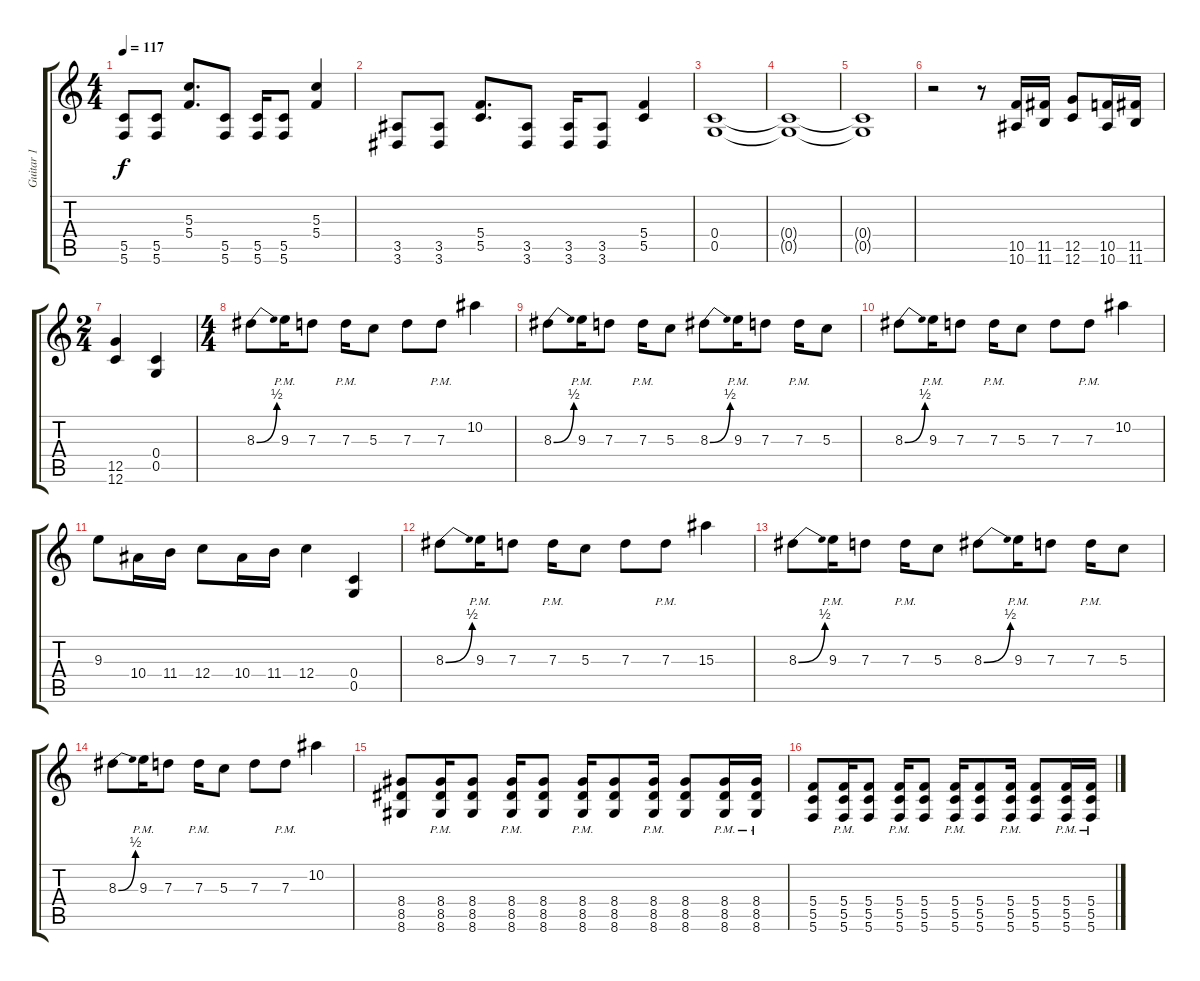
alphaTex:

\track ("Guitar 1" "Guitar 1") {instrument distortionguitar}
\staff {score tabs}
\tuning (E4 C4 G3 C3 G2 C2) {hide}
\ts (4 4)
\tempo 117
\clef g2
\ks c
(5.5 5.6).8{dy f} (5.5 5.6).8 (5.3 5.4).8{d} (5.5 5.6).8 (5.5 5.6).16 (5.5 5.6).8 (5.3 5.4).4 |
(3.5 3.6).8 (3.5 3.6).8 (5.4 5.5).8{d} (3.5 3.6).8 (3.5 3.6).16 (3.5 3.6).8 (5.4 5.5).4 |
(0.4 0.5).1 |
(0.4{t} 0.5{t}).1 |
(0.4{t} 0.5{t}).1 |
r.2 r.8 (10.5 10.6).16 (11.5 11.6).16 (12.5 12.6).8 (10.5 10.6).16 (11.5 11.6).16 |
\ts (2 4)
(12.5 12.6).4 (0.4 0.5).4 |
\ts (4 4)
8.3{be (bend 0 0 60 2)}.8 9.3{pm}.16 7.3.8 7.3{pm}.16 5.3.8 7.3.8 7.3{pm}.8 10.2.4 |
8.3{be (bend 0 0 60 2)}.8 9.3{pm}.16 7.3.8 7.3{pm}.16 5.3.8 8.3{be (bend 0 0 60 2)}.8 9.3{pm}.16 7.3.8 7.3{pm}.16 5.3.8 |
8.3{be (bend 0 0 60 2)}.8 9.3{pm}.16 7.3.8 7.3{pm}.16 5.3.8 7.3.8 7.3{pm}.8 10.2.4 |
9.3.8 10.4.16 11.4.16 12.4.8 10.4.16 11.4.16 12.4.4 (0.4 0.5).4 |
8.3{be (bend 0 0 60 2)}.8 9.3{pm}.16 7.3.8 7.3{pm}.16 5.3.8 7.3.8 7.3{pm}.8 15.3.4 |
8.3{be (bend 0 0 60 2)}.8 9.3{pm}.16 7.3.8 7.3{pm}.16 5.3.8 8.3{be (bend 0 0 60 2)}.8 9.3{pm}.16 7.3.8 7.3{pm}.16 5.3.8 |
8.3{be (bend 0 0 60 2)}.8 9.3{pm}.16 7.3.8 7.3{pm}.16 5.3.8 7.3.8 7.3{pm}.8 10.2.4 |
(8.4 8.5 8.6).8 (8.4{pm} 8.5{pm} 8.6{pm}).16 (8.4 8.5 8.6).8 (8.4{pm} 8.5{pm} 8.6{pm}).16 (8.4 8.5 8.6).8 (8.4{pm} 8.5{pm} 8.6{pm}).16 (8.4 8.5 8.6).8 (8.4{pm} 8.5{pm} 8.6{pm}).16 (8.4 8.5 8.6).8 (8.4{pm} 8.5{pm} 8.6{pm}).16 (8.4{pm} 8.5{pm} 8.6{pm}).16 |
(5.4 5.5 5.6).8 (5.4{pm} 5.5{pm} 5.6{pm}).16 (5.4 5.5 5.6).8 (5.4{pm} 5.5{pm} 5.6{pm}).16 (5.4 5.5 5.6).8 (5.4{pm} 5.5{pm} 5.6{pm}).16 (5.4 5.5 5.6).8 (5.4{pm} 5.5{pm} 5.6{pm}).16 (5.4 5.5 5.6).8 (5.4{pm} 5.5{pm} 5.6{pm}).16 (5.4{pm} 5.5{pm} 5.6{pm}).16
